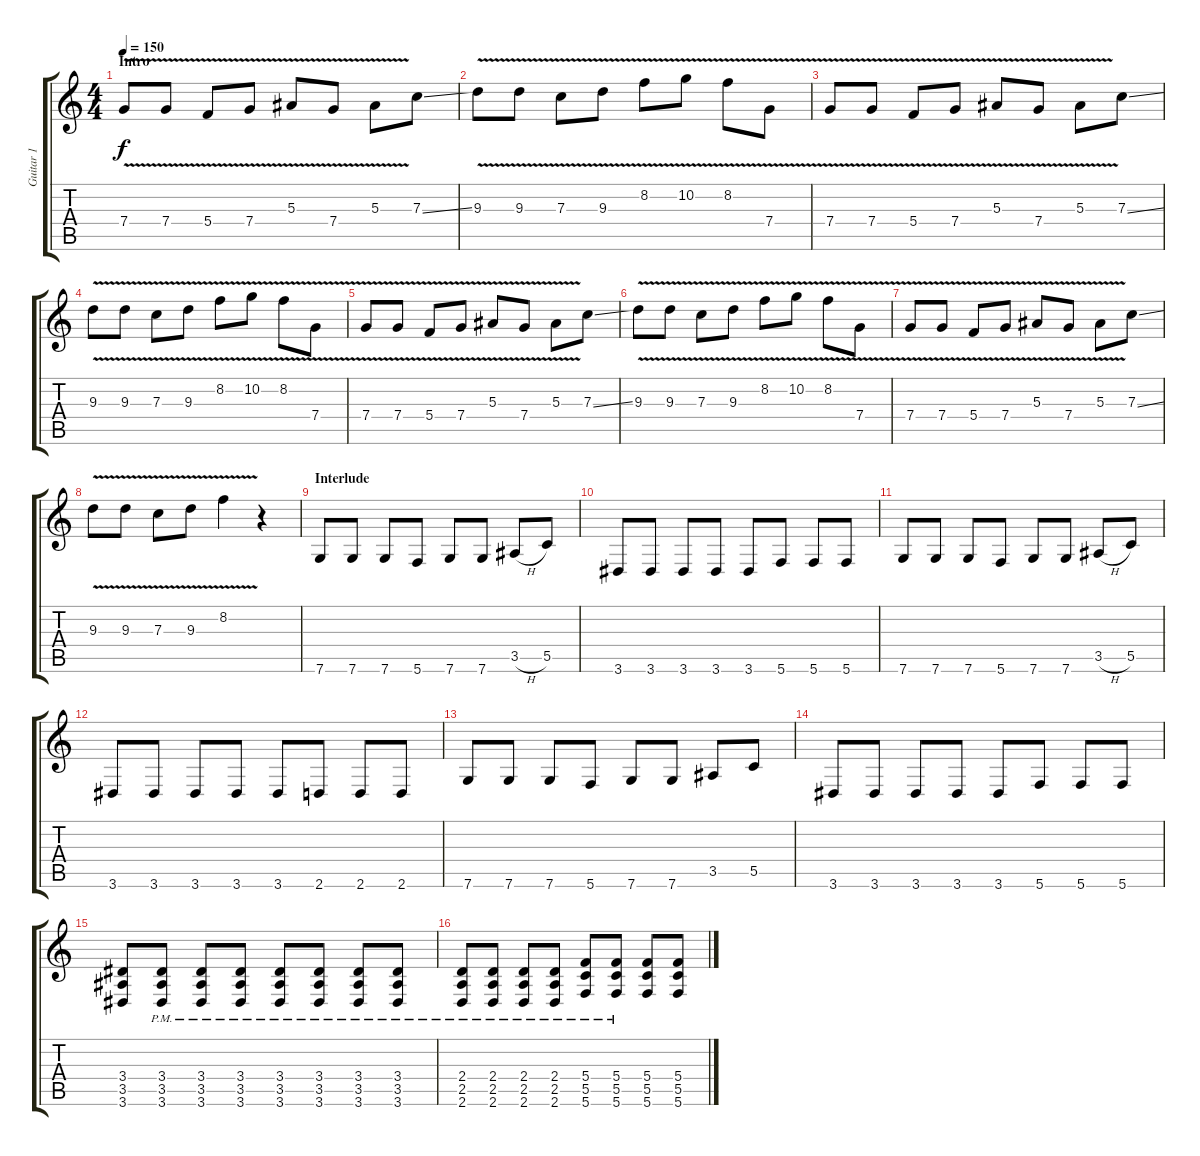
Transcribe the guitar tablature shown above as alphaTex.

\track ("Guitar 1" "Guitar 1") {instrument distortionguitar}
\staff {score tabs}
\tuning (D4 A3 F3 C3 G2 C2) {hide}
\ts (4 4)
\section ("" "Intro")
\tempo 150
\clef g2
\ks c
7.4{v}.8{dy f instrument distortionguitar} 7.4{v}.8 5.4{v}.8 7.4{v}.8 5.3{v}.8 7.4{v}.8 5.3{v}.8 7.3{ss}.8 |
9.3{v}.8 9.3{v}.8 7.3{v}.8 9.3{v}.8 8.2{v}.8 10.2{v}.8 8.2{v}.8 7.4{v}.8 |
7.4{v}.8 7.4{v}.8 5.4{v}.8 7.4{v}.8 5.3{v}.8 7.4{v}.8 5.3{v}.8 7.3{ss}.8 |
9.3{v}.8 9.3{v}.8 7.3{v}.8 9.3{v}.8 8.2{v}.8 10.2{v}.8 8.2{v}.8 7.4{v}.8 |
7.4{v}.8 7.4{v}.8 5.4{v}.8 7.4{v}.8 5.3{v}.8 7.4{v}.8 5.3{v}.8 7.3{ss}.8 |
9.3{v}.8 9.3{v}.8 7.3{v}.8 9.3{v}.8 8.2{v}.8 10.2{v}.8 8.2{v}.8 7.4{v}.8 |
7.4{v}.8 7.4{v}.8 5.4{v}.8 7.4{v}.8 5.3{v}.8 7.4{v}.8 5.3{v}.8 7.3{ss}.8 |
9.3{v}.8 9.3{v}.8 7.3{v}.8 9.3{v}.8 8.2{v}.4 r.4 |
\section ("" "Interlude")
7.6.8{volume 14} 7.6.8 7.6.8 5.6.8 7.6.8 7.6.8 3.5{h}.8 5.5.8 |
3.6.8 3.6.8 3.6.8 3.6.8 3.6.8 5.6.8 5.6.8 5.6.8 |
7.6.8 7.6.8 7.6.8 5.6.8 7.6.8 7.6.8 3.5{h}.8 5.5.8 |
3.6.8 3.6.8 3.6.8 3.6.8 3.6.8 2.6.8 2.6.8 2.6.8 |
7.6.8 7.6.8 7.6.8 5.6.8 7.6.8 7.6.8 3.5.8 5.5.8 |
3.6.8 3.6.8 3.6.8 3.6.8 3.6.8 5.6.8 5.6.8 5.6.8 |
(3.4 3.5 3.6).8 (3.4{pm} 3.5{pm} 3.6{pm}).8 (3.4{pm} 3.5{pm} 3.6{pm}).8 (3.4{pm} 3.5{pm} 3.6{pm}).8 (3.4{pm} 3.5{pm} 3.6{pm}).8 (3.4{pm} 3.5{pm} 3.6{pm}).8 (3.4{pm} 3.5{pm} 3.6{pm}).8 (3.4{pm} 3.5{pm} 3.6{pm}).8 |
(2.4{pm} 2.5{pm} 2.6{pm}).8 (2.4{pm} 2.5{pm} 2.6{pm}).8 (2.4{pm} 2.5{pm} 2.6{pm}).8 (2.4{pm} 2.5{pm} 2.6{pm}).8 (5.4{pm} 5.5{pm} 5.6{pm}).8 (5.4{pm} 5.5{pm} 5.6{pm}).8 (5.4 5.5 5.6).8 (5.4 5.5 5.6).8
